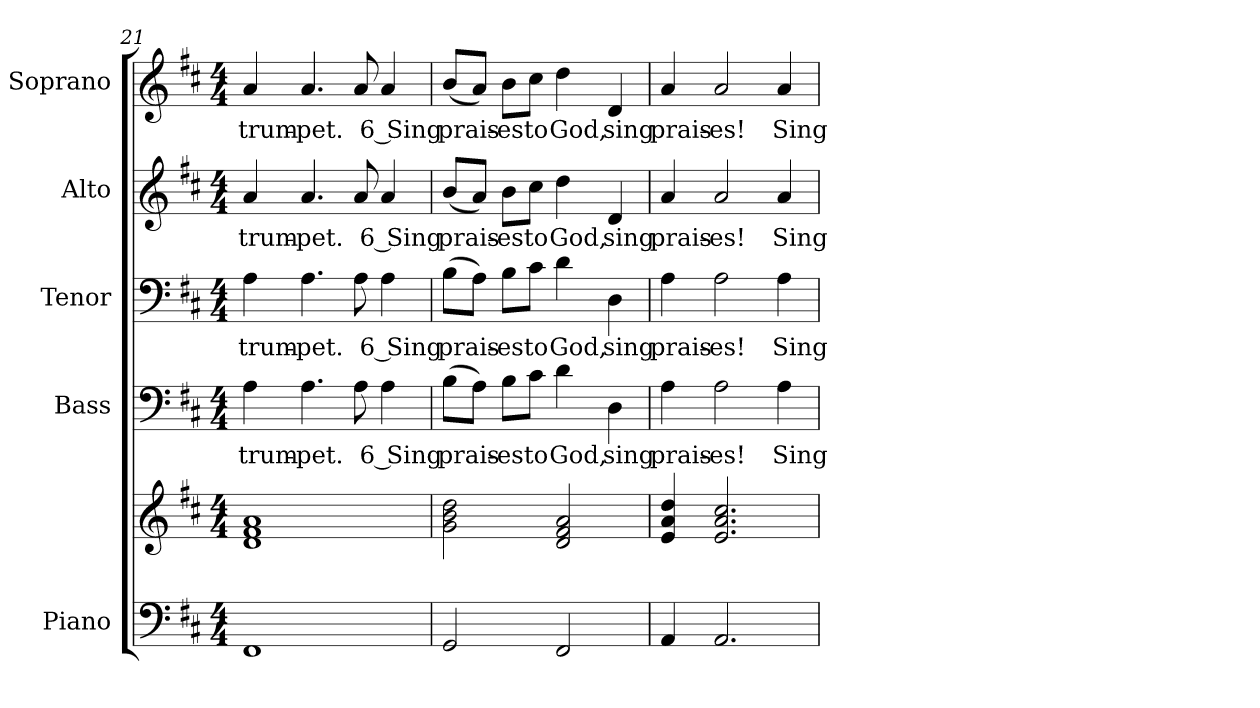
**kern	**kern	**kern	**text	**kern	**text	**kern	**text	**kern	**text
*part5	*part5	*part4	*part4	*part3	*part3	*part2	*part2	*part1	*part1
*staff6	*staff5	*staff4	*staff4	*staff3	*staff3	*staff2	*staff2	*staff1	*staff1
*I"Piano	*	*I"Bass	*	*I"Tenor	*	*I"Alto	*	*I"Soprano	*
*I'Pno.	*	*I'B.	*	*I'T.	*	*I'A.	*	*I'S.	*
!!LO:PB:g=z
*clefF4	*clefG2	*clefF4	*	*clefF4	*	*clefG2	*	*clefG2	*
*k[f#c#]	*k[f#c#]	*k[f#c#]	*	*k[f#c#]	*	*k[f#c#]	*	*k[f#c#]	*
*D:	*D:	*D:	*	*D:	*	*D:	*	*D:	*
*M4/4	*M4/4	*M4/4	*	*M4/4	*	*M4/4	*	*M4/4	*
=21	=21	=21	=21	=21	=21	=21	=21	=21	=21
!	!	!	!LO:LY:b:color=#000000	!	!	!	!	!	!
!	!	!	!	!	!LO:LY:b:color=#000000	!	!	!	!
!	!	!	!	!	!	!	!LO:LY:b:color=#000000	!	!
!	!	!	!	!	!	!	!	!	!LO:LY:b:color=#000000
1FF#i	1di 1f#i 1ai	4Ai\	trum-	4Ai\	trum-	4ai/	trum-	4ai/	trum-
!	!	!	!LO:LY:b:color=#000000	!	!	!	!	!	!
!	!	!	!	!	!LO:LY:b:color=#000000	!	!	!	!
!	!	!	!	!	!	!	!LO:LY:b:color=#000000	!	!
!	!	!	!	!	!	!	!	!	!LO:LY:b:color=#000000
.	.	4.Ai\	-pet.	4.Ai\	-pet.	4.ai/	-pet.	4.ai/	-pet.
.	.	8Ai\	.	8Ai\	.	8ai/	.	8ai/	.
!	!	!	!LO:LY:b:color=#000000	!	!	!	!	!	!
!	!	!	!	!	!LO:LY:b:color=#000000	!	!	!	!
!	!	!	!	!	!	!	!LO:LY:b:color=#000000	!	!
!	!	!	!	!	!	!	!	!	!LO:LY:b:color=#000000
.	.	4Ai\	6 Sing	4Ai\	6 Sing	4ai/	6 Sing	4ai/	6 Sing
=22	=22	=22	=22	=22	=22	=22	=22	=22	=22
!	!	!	!LO:LY:b:color=#000000	!	!	!	!	!	!
!	!	!	!	!	!LO:LY:b:color=#000000	!	!	!	!
!	!	!	!	!	!	!	!LO:LY:b:color=#000000	!	!
!	!	!	!	!	!	!	!	!	!LO:LY:b:color=#000000
2GGi/	2gi\ 2bi 2ddi	(8Bi\L	prais-	(8Bi\L	prais-	(8bi/L	prais-	(8bi/L	prais-
.	.	8Ai\J)	.	8Ai\J)	.	8ai/J)	.	8ai/J)	.
!	!	!	!LO:LY:b:color=#000000	!	!	!	!	!	!
!	!	!	!	!	!LO:LY:b:color=#000000	!	!	!	!
!	!	!	!	!	!	!	!LO:LY:b:color=#000000	!	!
!	!	!	!	!	!	!	!	!	!LO:LY:b:color=#000000
.	.	8Bi\L	-es	8Bi\L	-es	8bi\L	-es	8bi\L	-es
!	!	!	!LO:LY:b:color=#000000	!	!	!	!	!	!
!	!	!	!	!	!LO:LY:b:color=#000000	!	!	!	!
!	!	!	!	!	!	!	!LO:LY:b:color=#000000	!	!
!	!	!	!	!	!	!	!	!	!LO:LY:b:color=#000000
.	.	8c#i\J	to	8c#i\J	to	8cc#i\J	to	8cc#i\J	to
!	!	!	!LO:LY:b:color=#000000	!	!	!	!	!	!
!	!	!	!	!	!LO:LY:b:color=#000000	!	!	!	!
!	!	!	!	!	!	!	!LO:LY:b:color=#000000	!	!
!	!	!	!	!	!	!	!	!	!LO:LY:b:color=#000000
2FF#i/	2di/ 2f#i 2ai	4di\	God,	4di\	God,	4ddi\	God,	4ddi\	God,
!	!	!	!LO:LY:b:color=#000000	!	!	!	!	!	!
!	!	!	!	!	!LO:LY:b:color=#000000	!	!	!	!
!	!	!	!	!	!	!	!LO:LY:b:color=#000000	!	!
!	!	!	!	!	!	!	!	!	!LO:LY:b:color=#000000
.	.	4Di\	sing	4Di\	sing	4di/	sing	4di/	sing
!!LO:PB:g=z
=23	=23	=23	=23	=23	=23	=23	=23	=23	=23
!	!	!	!LO:LY:b:color=#000000	!	!	!	!	!	!
!	!	!	!	!	!LO:LY:b:color=#000000	!	!	!	!
!	!	!	!	!	!	!	!LO:LY:b:color=#000000	!	!
!	!	!	!	!	!	!	!	!	!LO:LY:b:color=#000000
4AAi/	4ei/ 4ai 4ddi	4Ai\	prais-	4Ai\	prais-	4ai/	prais-	4ai/	prais-
!	!	!	!LO:LY:b:color=#000000	!	!	!	!	!	!
!	!	!	!	!	!LO:LY:b:color=#000000	!	!	!	!
!	!	!	!	!	!	!	!LO:LY:b:color=#000000	!	!
!	!	!	!	!	!	!	!	!	!LO:LY:b:color=#000000
2.AAi/	2.ei/ 2.ai 2.cc#i	2Ai\	-es!	2Ai\	-es!	2ai/	-es!	2ai/	-es!
!	!	!	!LO:LY:b:color=#000000	!	!	!	!	!	!
!	!	!	!	!	!LO:LY:b:color=#000000	!	!	!	!
!	!	!	!	!	!	!	!LO:LY:b:color=#000000	!	!
!	!	!	!	!	!	!	!	!	!LO:LY:b:color=#000000
.	.	4Ai\	Sing	4Ai\	Sing	4ai/	Sing	4ai/	Sing
=	=	=	=	=	=	=	=	=	=
*-	*-	*-	*-	*-	*-	*-	*-	*-	*-
